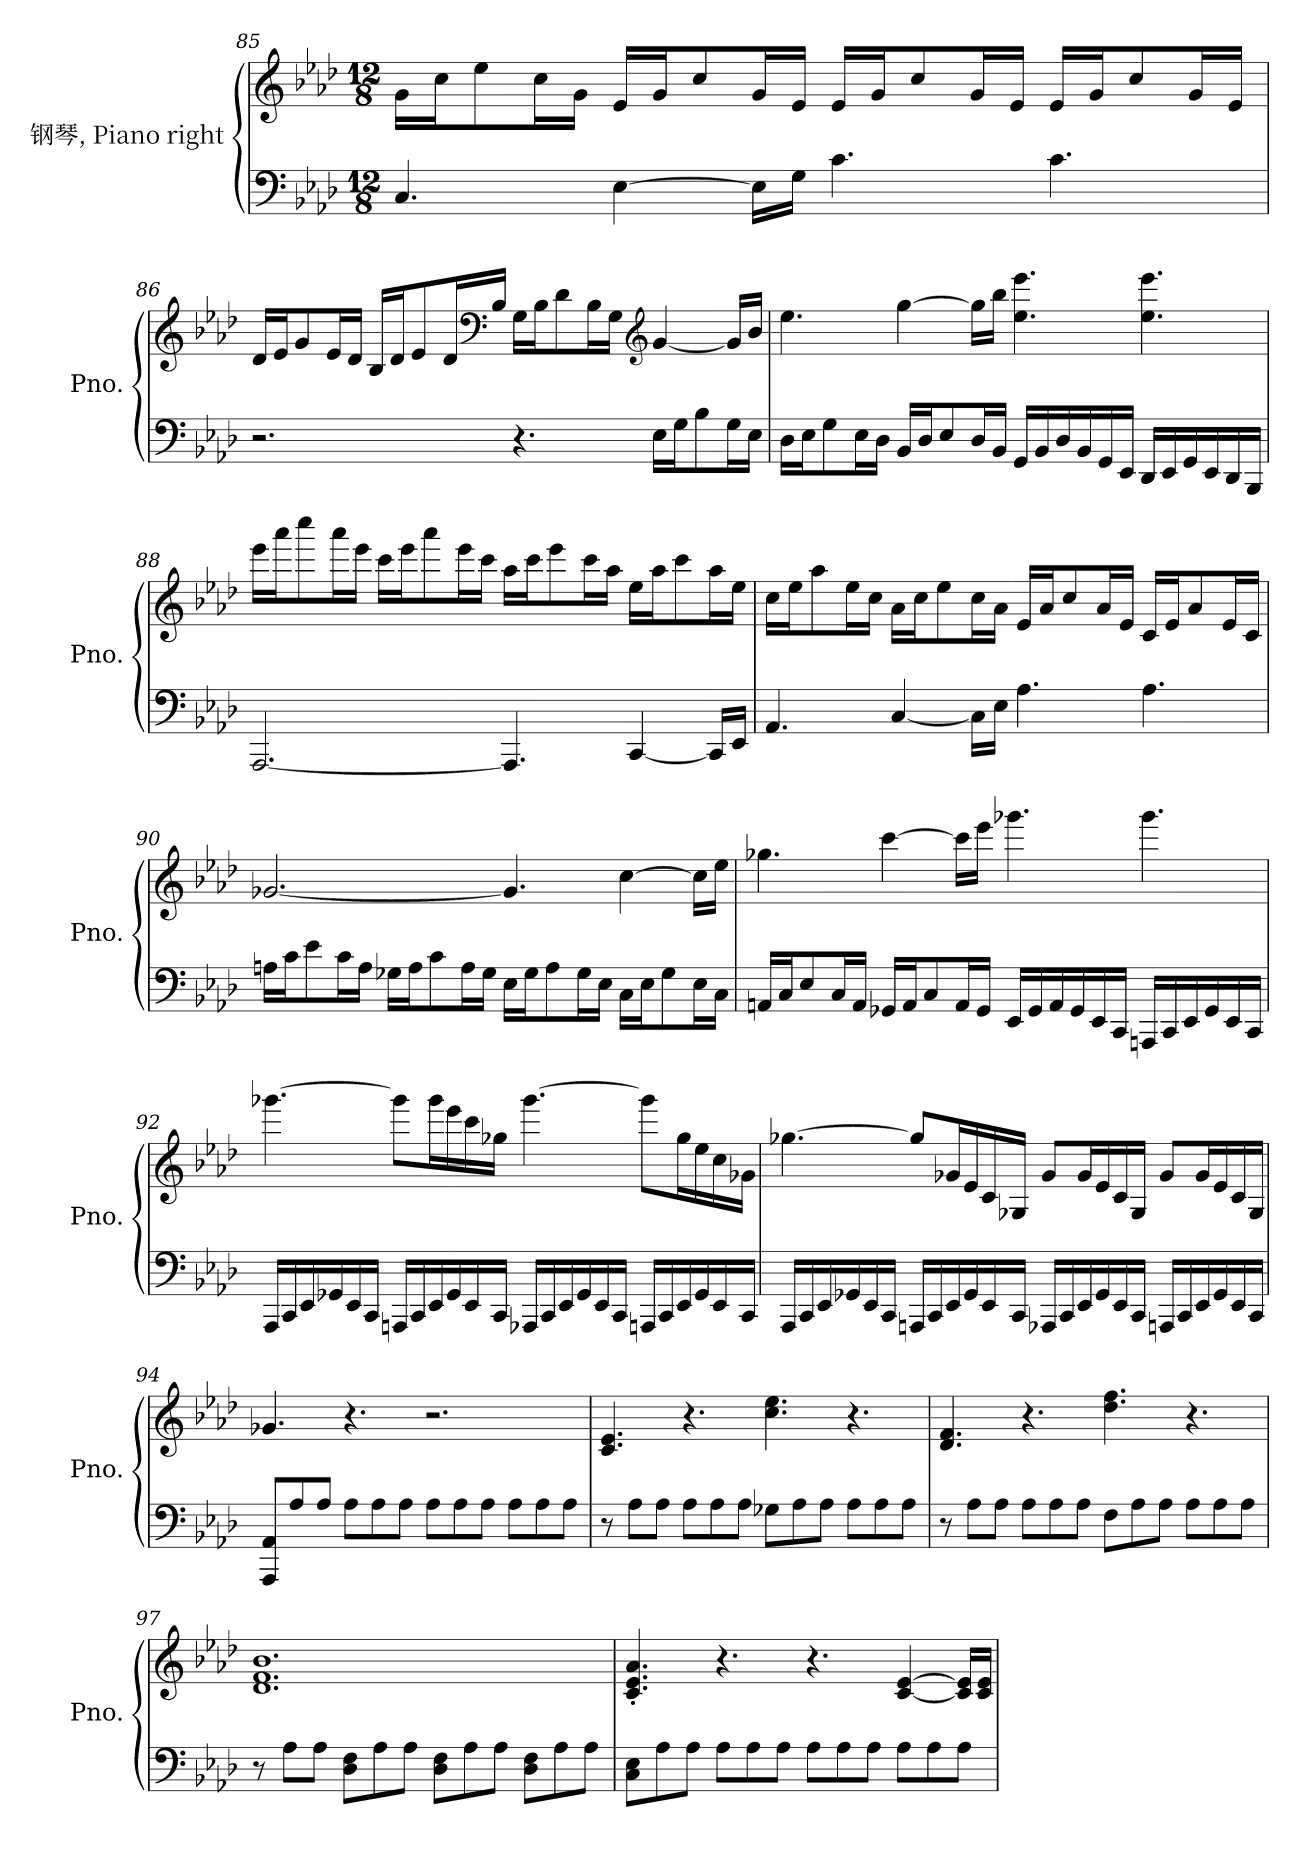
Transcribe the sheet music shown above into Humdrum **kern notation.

**kern	**kern
*part1	*part1
*staff2	*staff1
*I"钢琴, Piano right	*
*I'Pno.	*
*clefF4	*clefG2
*k[b-e-a-d-]	*k[b-e-a-d-]
*M12/8	*M12/8
*MM183	*MM183
=85	=85
4.C/	16g\LL
.	16cc\J
*	*MM186
.	8ee-\
*	*MM184
.	16cc\L
*	*MM183
.	16g\JJ
*	*MM177
[4E-\	16e-/LL
.	16g/J
*	*MM173
.	8cc/
16E-\LL]	16g/L
*	*MM164
16G\JJ	16e-/JJ
*	*MM180
4.c\	16e-/LL
.	16g/J
.	8cc/
.	16g/L
.	16e-/JJ
4.c\	16e-/LL
.	16g/J
.	8cc/
*	*MM178
.	16g/L
.	16e-/JJ
!!LO:LB:g=z
=86	=86
*	*MM184
2.r	16d-/LL
.	16e-/J
.	8g/
*	*MM177
.	16e-/L
.	16d-/JJ
*	*MM180
.	16B-/LL
.	16d-/J
.	8e-/
*	*MM178
.	16d-/L
*	*clefF4
.	16B-/JJ
*	*MM181
4.r	16G\LL
.	16B-\J
.	8d-\
.	16B-\L
.	16G\JJ
*	*clefG2
*	*MM183
16E-\LL	[4g/
16G\J	.
8B-\	.
16G\L	16g/LL]
*	*MM174
16E-\JJ	16b-/JJ
!!LO:LB:g=z
=87	=87
*	*MM183
16D-\LL	4.ee-\
16E-\J	.
8G\	.
16E-\L	.
16D-\JJ	.
*	*MM177
16BB-/LL	[4gg\
16D-/J	.
8E-/	.
16D-/L	16gg\LL]
*	*MM164
16BB-/JJ	16bb-\JJ
*	*MM178
16GG/LL	4.ee-\ 4.eee-\
16BB-/	.
16D-/	.
16BB-/	.
16GG/	.
16EE-/JJ	.
*	*MM180
16DD-/LL	4.ee-\ 4.eee-\
16EE-/	.
16GG/	.
16EE-/	.
16DD-/	.
16BBB-/JJ	.
!!LO:LB:g=z
=88	=88
*	*MM181
[2.AAA-/	16eee-\LL
.	16aaa-\J
*	*MM186
.	8cccc\
.	16aaa-\L
.	16eee-\JJ
*	*MM184
.	16ccc\LL
.	16eee-\J
.	8aaa-\
.	16eee-\L
.	16ccc\JJ
*	*MM183
4.AAA-/]	16aa-\LL
.	16ccc\J
.	8eee-\
.	16ccc\L
.	16aa-\JJ
[4CC/	16ee-\LL
.	16aa-\J
.	8ccc\
16CC/LL]	16aa-\L
*	*MM166
16EE-/JJ	16ee-\JJ
!!LO:PB:g=z
=89	=89
*	*MM183
4.AA-/	16cc\LL
.	16ee-\J
*	*MM186
.	8aa-\
*	*MM184
.	16ee-\L
*	*MM183
.	16cc\JJ
*	*MM177
[4C/	16a-\LL
.	16cc\J
*	*MM173
.	8ee-\
16C\LL]	16cc\L
*	*MM164
16E-\JJ	16a-\JJ
*	*MM184
4.A-\	16e-/LL
.	16a-/J
.	8cc/
.	16a-/L
.	16e-/JJ
*	*MM180
4.A-\	16c/LL
.	16e-/J
.	8a-/
.	16e-/L
.	16c/JJ
=90	=90
*	*MM184
16An\LL	[2.g-X/
16c\J	.
8e-\	.
16c\L	.
16A\JJ	.
16G-X\LL	.
16A\J	.
8c\	.
16A\L	.
16G-\JJ	.
*	*MM181
16E-\LL	4.g-/]
16G-\J	.
8A\	.
16G-\L	.
16E-\JJ	.
*	*MM179
16C\LL	[4cc\
16E-\J	.
8G-\	.
16E-\L	16cc\LL]
*	*MM164
16C\JJ	16ee-\JJ
!!LO:LB:g=z
=91	=91
*	*MM183
16AAn/LL	4.gg-X\
16C/J	.
8E-/	.
16C/L	.
16AA/JJ	.
*	*MM177
16GG-X/LL	[4ccc\
16AA/J	.
8C/	.
16AA/L	16ccc\LL]
*	*MM151
16GG-/JJ	16eee-\JJ
*	*MM174
16EE-/LL	4.ggg-X\
16GG-/	.
16AA/	.
16GG-/	.
16EE-/	.
16CC/JJ	.
*	*MM174
16AAAn/LL	4.ggg-\
16CC/	.
16EE-/	.
16GG-/	.
16EE-/	.
16CC/JJ	.
!!LO:LB:g=z
=92	=92
*	*MM179
16AAA-/LL	[4.ggg-X\
16CC/	.
16EE-/	.
16GG-X/	.
16EE-/	.
16CC/JJ	.
16AAAn/LL	8ggg-\L]
16CC/	.
*	*MM174
16EE-/	16ggg-\L
16GG-/	16eee-\
16EE-/	16ccc\
16CC/JJ	16gg-X\JJ
*	*MM179
16AAA-X/LL	[4.ggg-\
16CC/	.
16EE-/	.
16GG-/	.
16EE-/	.
16CC/JJ	.
16AAAn/LL	8ggg-\L]
16CC/	.
*	*MM176
16EE-/	16gg-\L
16GG-/	16ee-\
16EE-/	16cc\
16CC/JJ	16g-X\JJ
!!LO:LB:g=z
=93	=93
*	*MM179
16AAA-/LL	[4.gg-X\
16CC/	.
16EE-/	.
16GG-X/	.
16EE-/	.
16CC/JJ	.
16AAAn/LL	8gg-/L]
16CC/	.
*	*MM174
16EE-/	16g-X/L
16GG-/	16e-/
16EE-/	16c/
16CC/JJ	16G-X/JJ
*	*MM179
16AAA-X/LL	8g-/L
16CC/	.
*	*MM174
16EE-/	16g-/L
16GG-/	16e-/
16EE-/	16c/
16CC/JJ	16G-/JJ
*	*MM179
16AAAn/LL	8g-/L
16CC/	.
*	*MM174
16EE-/	16g-/L
16GG-/	16e-/
16EE-/	16c/
16CC/JJ	16G-/JJ
=94	=94
*	*MM178
8AAA-/ 8AA-/L	4.g-X/
8A-/	.
8A-/J	.
*	*MM183
8A-\L	4.r
8A-\	.
8A-\J	.
8A-\L	2.r
8A-\	.
8A-\J	.
8A-\L	.
8A-\	.
8A-\J	.
!!LO:LB:g=z
=95	=95
*	*MM178
8r	4.c/ 4.e-/
8A-\L	.
8A-\J	.
*	*MM183
8A-\L	4.r
8A-\	.
8A-\J	.
8G-X\L	4.cc\ 4.ee-\
8A-\	.
8A-\J	.
*	*MM183
8A-\L	4.r
8A-\	.
8A-\J	.
=96	=96
*	*MM178
8r	4.d-/ 4.f/
8A-\L	.
8A-\J	.
*	*MM183
8A-\L	4.r
8A-\	.
8A-\J	.
8F\L	4.dd-\ 4.ff\
8A-\	.
8A-\J	.
*	*MM183
8A-\L	4.r
8A-\	.
8A-\J	.
=97	=97
8r	1.d- 1.f 1.b-
8A-\L	.
8A-\J	.
8D-\ 8F\L	.
8A-\	.
8A-\J	.
8D-\ 8F\L	.
8A-\	.
8A-\J	.
8D-\ 8F\L	.
8A-\	.
8A-\J	.
!!LO:LB:g=z
=98	=98
8C\ 8E-\L	4.c/' 4.e-/' 4.a-/'
8A-\	.
8A-\J	.
*	*MM183
8A-\L	4.r
8A-\	.
8A-\J	.
8A-\L	4.r
8A-\	.
8A-\J	.
*	*MM183
8A-\L	[4c/ [4e-/
8A-\	.
8A-\J	16c/] 16e-/]LL
*	*MM151
.	16c/ 16e-/JJ
=	=
*-	*-
